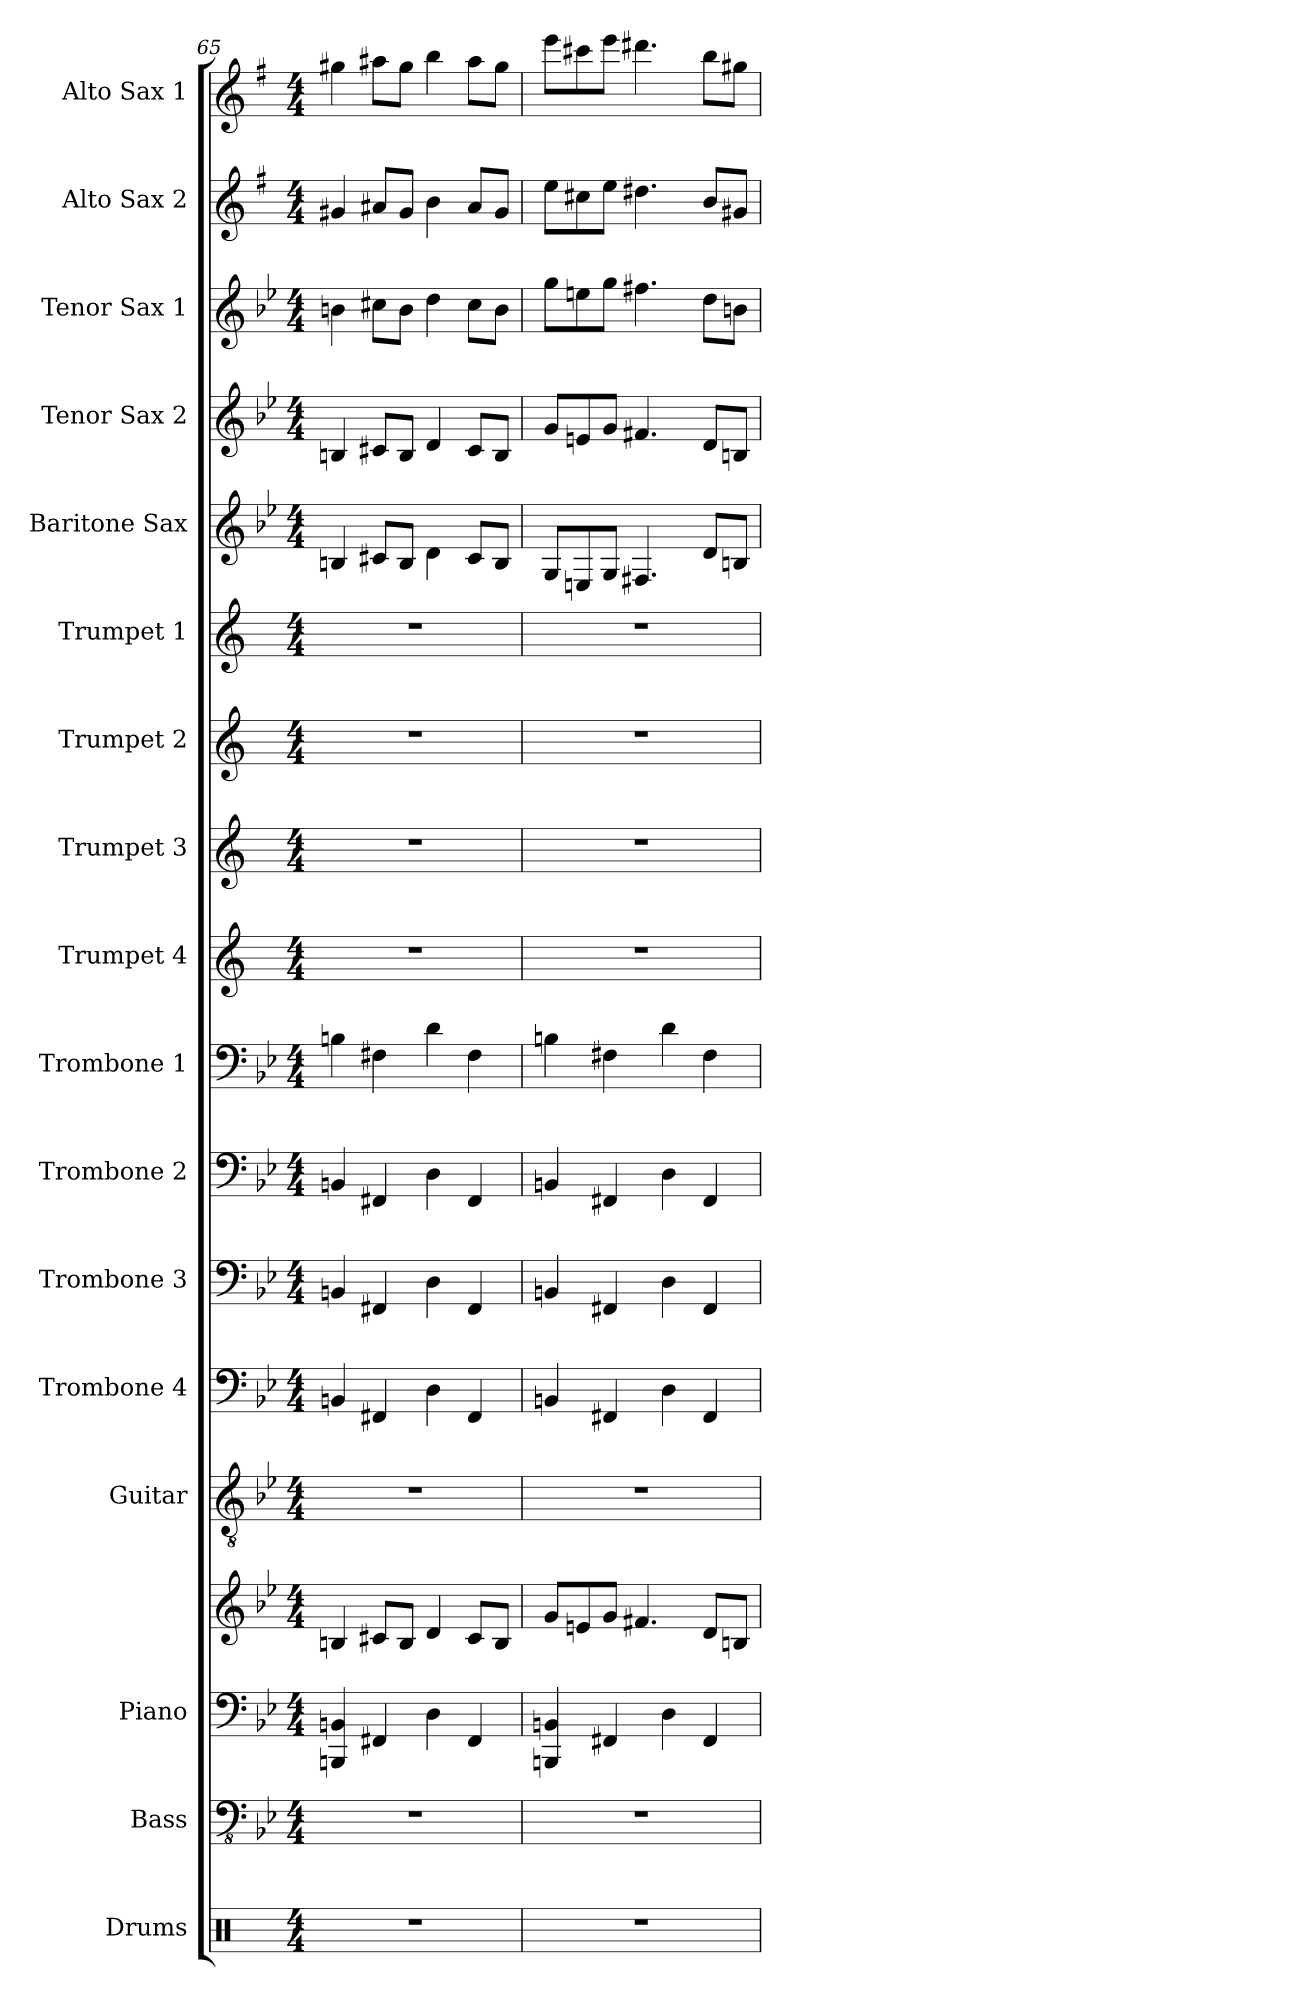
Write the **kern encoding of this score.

**kern	**kern	**kern	**kern	**kern	**kern	**kern	**kern	**kern	**kern	**kern	**kern	**kern	**kern	**kern	**kern	**kern	**kern
*part17	*part16	*part15	*part15	*part14	*part13	*part12	*part11	*part10	*part9	*part8	*part7	*part6	*part5	*part4	*part3	*part2	*part1
*staff18	*staff17	*staff16	*staff15	*staff14	*staff13	*staff12	*staff11	*staff10	*staff9	*staff8	*staff7	*staff6	*staff5	*staff4	*staff3	*staff2	*staff1
*I"Drums	*I"Bass	*I"Piano	*	*I"Guitar	*I"Trombone 4	*I"Trombone 3	*I"Trombone 2	*I"Trombone 1	*I"Trumpet 4	*I"Trumpet 3	*I"Trumpet 2	*I"Trumpet 1	*I"Baritone Sax	*I"Tenor Sax 2	*I"Tenor Sax 1	*I"Alto Sax 2	*I"Alto Sax 1
*I'Drums	*I'Bass	*I'Piano	*	*I'Gtr.	*I'Tbn. 4	*I'Tbn. 3	*I'Tbn. 2	*I'Tbn. 1	*I'Tpt. 4	*I'Tpt. 3	*I'Tpt. 2	*I'Tpt. 1	*I'Bari	*I'Tenor 2	*I'Tenor 1	*I'Alto 2	*I'Alto 1
*clefX	*clefFv4	*clefF4	*clefG2	*clefGv2	*clefF4	*clefF4	*clefF4	*clefF4	*clefG2	*clefG2	*clefG2	*clefG2	*clefG2	*clefG2	*clefG2	*clefG2	*clefG2
*	*	*	*	*	*	*	*	*	*ITrd1c2	*ITrd1c2	*ITrd1c2	*ITrd1c2	*ITrd12c21	*ITrd8c14	*ITrd8c14	*ITrd5c9	*ITrd5c9
*k[]	*k[b-e-]	*k[b-e-]	*k[b-e-]	*k[b-e-]	*k[b-e-]	*k[b-e-]	*k[b-e-]	*k[b-e-]	*k[b-e-]	*k[b-e-]	*k[b-e-]	*k[b-e-]	*k[b-e-]	*k[b-e-]	*k[b-e-]	*k[b-e-]	*k[b-e-]
*M4/4	*M4/4	*M4/4	*M4/4	*M4/4	*M4/4	*M4/4	*M4/4	*M4/4	*M4/4	*M4/4	*M4/4	*M4/4	*M4/4	*M4/4	*M4/4	*M4/4	*M4/4
=65	=65	=65	=65	=65	=65	=65	=65	=65	=65	=65	=65	=65	=65	=65	=65	=65	=65
1r	1r	4BBBn/ 4BBn/	4Bn/	1r	4BBn/	4BBn/	4BBn/	4Bn\	1r	1r	1r	1r	4BBn/	4BBn/	4Bn\	4Bn/	4bn\
.	.	4FF#X/	8c#X/L	.	4FF#X/	4FF#X/	4FF#X/	4F#X\	.	.	.	.	8C#X/L	8C#X/L	8c#X\L	8c#X/L	8cc#X\L
.	.	.	8B/J	.	.	.	.	.	.	.	.	.	8BB/J	8BB/J	8B\J	8B/J	8b\J
.	.	4D\	4d/	.	4D\	4D\	4D\	4d\	.	.	.	.	4D\	4D/	4d\	4d\	4dd\
.	.	4FF#/	8c#/L	.	4FF#/	4FF#/	4FF#/	4F#\	.	.	.	.	8C#/L	8C#/L	8c#\L	8c#/L	8cc#\L
.	.	.	8B/J	.	.	.	.	.	.	.	.	.	8BB/J	8BB/J	8B\J	8B/J	8b\J
=66	=66	=66	=66	=66	=66	=66	=66	=66	=66	=66	=66	=66	=66	=66	=66	=66	=66
1r	1r	4BBBn/ 4BBn/	8g/L	1r	4BBn/	4BBn/	4BBn/	4Bn\	1r	1r	1r	1r	8GG/L	8G/L	8g\L	8g\L	8gg\L
.	.	.	8en/	.	.	.	.	.	.	.	.	.	8EEn/	8En/	8en\	8en\	8een\
.	.	4FF#X/	8g/J	.	4FF#X/	4FF#X/	4FF#X/	4F#X\	.	.	.	.	8GG/J	8G/J	8g\J	8g\J	8gg\J
.	.	.	4.f#X/	.	.	.	.	.	.	.	.	.	4.FF#X/	4.F#X/	4.f#X\	4.f#X\	4.ff#X\
.	.	4D\	.	.	4D\	4D\	4D\	4d\	.	.	.	.	.	.	.	.	.
.	.	4FF#/	8d/L	.	4FF#/	4FF#/	4FF#/	4F#\	.	.	.	.	8D/L	8D/L	8d\L	8d/L	8dd\L
.	.	.	8Bn/J	.	.	.	.	.	.	.	.	.	8BBn/J	8BBn/J	8Bn\J	8Bn/J	8bn\J
=	=	=	=	=	=	=	=	=	=	=	=	=	=	=	=	=	=
*-	*-	*-	*-	*-	*-	*-	*-	*-	*-	*-	*-	*-	*-	*-	*-	*-	*-
